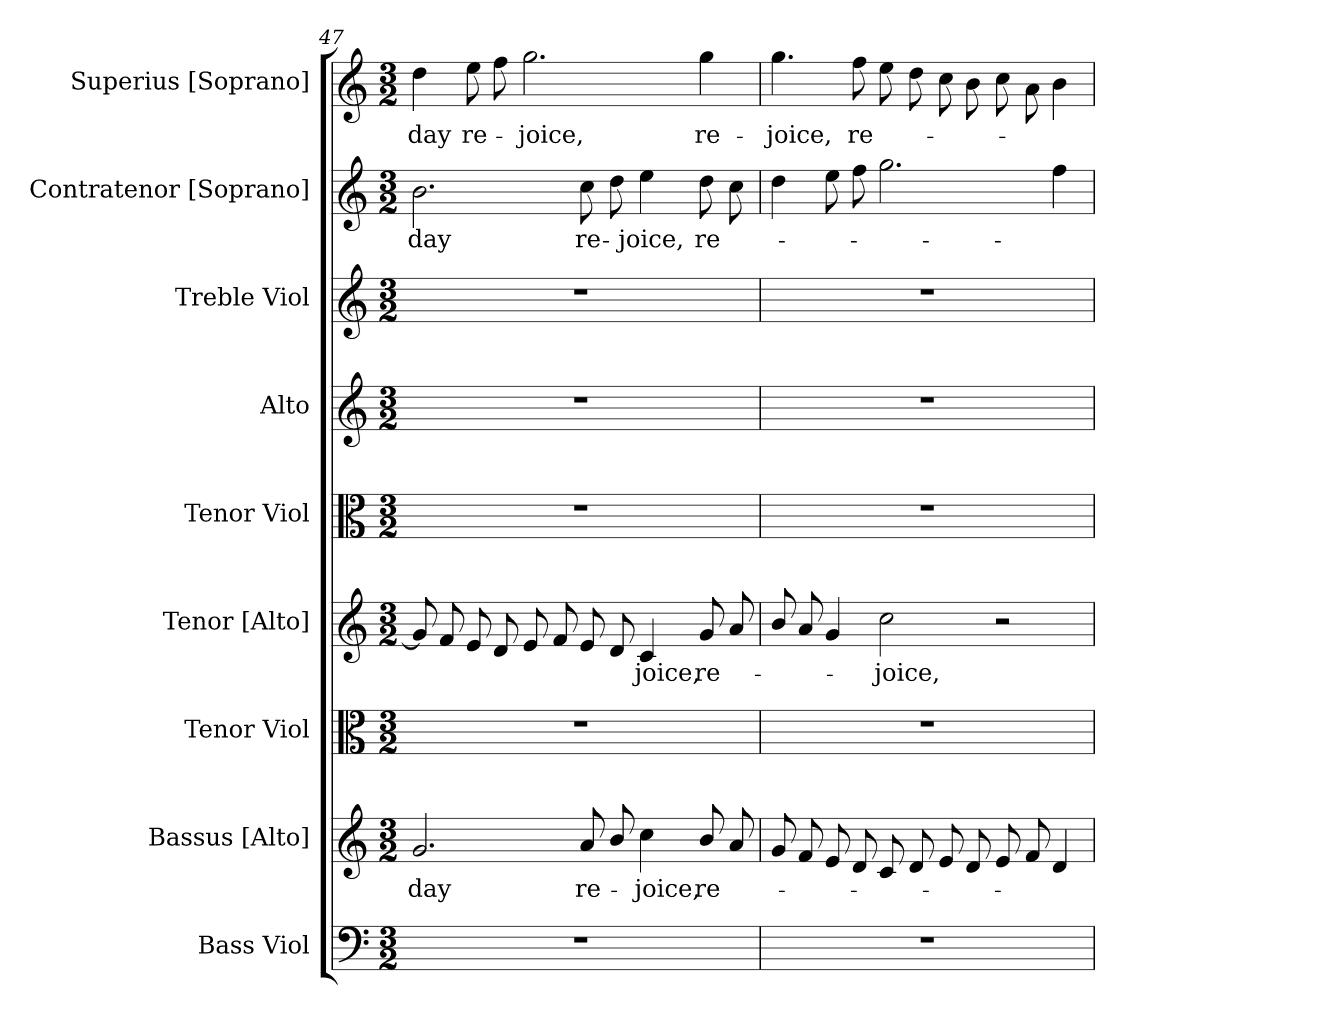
**kern	**kern	**text	**kern	**kern	**text	**kern	**kern	**kern	**kern	**text	**kern	**text
*part9	*part8	*part8	*part7	*part6	*part6	*part5	*part4	*part3	*part2	*part2	*part1	*part1
*staff9	*staff8	*staff8	*staff7	*staff6	*staff6	*staff5	*staff4	*staff3	*staff2	*staff2	*staff1	*staff1
*I"Bass Viol	*I"Bassus [Alto]	*	*I"Tenor Viol	*I"Tenor [Alto]	*	*I"Tenor Viol	*I"Alto	*I"Treble Viol	*I"Contratenor [Soprano]	*	*I"Superius [Soprano]	*
*I'B.V.	*I'Alto	*	*I'T.V.	*I'Alto	*	*I'T.V.	*I'A.	*I'Tr. V.	*I'Soprano	*	*I'Soprano	*
*clefF4	*clefG2	*	*clefC3	*clefG2	*	*clefC3	*clefG2	*clefG2	*clefG2	*	*clefG2	*
*k[]	*k[]	*	*k[]	*k[]	*	*k[]	*k[]	*k[]	*k[]	*	*k[]	*
*C:	*C:	*	*C:	*C:	*	*C:	*C:	*C:	*C:	*	*C:	*
*M3/2	*M3/2	*	*M3/2	*M3/2	*	*M3/2	*M3/2	*M3/2	*M3/2	*	*M3/2	*
=47	=47	=47	=47	=47	=47	=47	=47	=47	=47	=47	=47	=47
!LO:N:vis=1	!	!	!	!	!	!	!	!	!	!	!	!
!	!	!LO:LY:b:color=#000000	!LO:N:vis=1	!	!	!LO:N:vis=1	!LO:N:vis=1	!LO:N:vis=1	!	!	!	!
!	!	!	!	!	!	!	!	!	!	!LO:LY:b:color=#000000	!	!
!	!	!	!	!	!	!	!	!	!	!	!	!LO:LY:b:color=#000000
1.r	2.gi/	day	1.r	8gi/]	.	1.r	1.r	1.r	2.bi\	day	4ddi\	day
.	.	.	.	8fi/	.	.	.	.	.	.	.	.
!	!	!	!	!	!	!	!	!	!	!	!	!LO:LY:b:color=#000000
.	.	.	.	8ei/	.	.	.	.	.	.	8eei\	re-
.	.	.	.	8di/	.	.	.	.	.	.	8ffi\	.
!	!	!	!	!	!	!	!	!	!	!	!	!LO:LY:b:color=#000000
.	.	.	.	8ei/	.	.	.	.	.	.	2.ggi\	-joice,
.	.	.	.	8fi/	.	.	.	.	.	.	.	.
!	!	!LO:LY:b:color=#000000	!	!	!	!	!	!	!	!	!	!
!	!	!	!	!	!	!	!	!	!	!LO:LY:b:color=#000000	!	!
.	8ai/	re-	.	8ei/	.	.	.	.	8cci\	re-	.	.
.	8bi/	.	.	8di/	.	.	.	.	8ddi\	.	.	.
!	!	!LO:LY:b:color=#000000	!	!	!	!	!	!	!	!	!	!
!	!	!	!	!	!LO:LY:b:color=#000000	!	!	!	!	!	!	!
!	!	!	!	!	!	!	!	!	!	!LO:LY:b:color=#000000	!	!
.	4cci\	-joice,	.	4ci/	-joice,	.	.	.	4eei\	-joice,	.	.
!	!	!LO:LY:b:color=#000000	!	!	!	!	!	!	!	!	!	!
!	!	!	!	!	!LO:LY:b:color=#000000	!	!	!	!	!	!	!
!	!	!	!	!	!	!	!	!	!	!LO:LY:b:color=#000000	!	!
!	!	!	!	!	!	!	!	!	!	!	!	!LO:LY:b:color=#000000
.	8bi/	re-	.	8gi/	re-	.	.	.	8ddi\	re-	4ggi\	re-
.	8ai/	.	.	8ai/	.	.	.	.	8cci\	.	.	.
=48	=48	=48	=48	=48	=48	=48	=48	=48	=48	=48	=48	=48
!LO:N:vis=1	!	!	!LO:N:vis=1	!	!	!LO:N:vis=1	!LO:N:vis=1	!LO:N:vis=1	!	!	!	!
!	!	!	!	!	!	!	!	!	!	!	!	!LO:LY:b:color=#000000
1.r	8gi/	.	1.r	8bi/	.	1.r	1.r	1.r	4ddi\	.	4.ggi\	-joice,
.	8fi/	.	.	8ai/	.	.	.	.	.	.	.	.
.	8ei/	.	.	4gi/	.	.	.	.	8eei\	.	.	.
!	!	!	!	!	!	!	!	!	!	!	!	!LO:LY:b:color=#000000
.	8di/	.	.	.	.	.	.	.	8ffi\	.	8ffi\	re-
!	!	!	!	!	!LO:LY:b:color=#000000	!	!	!	!	!	!	!
.	8ci/	.	.	2cci\	-joice,	.	.	.	2.ggi\	.	8eei\	.
.	8di/	.	.	.	.	.	.	.	.	.	8ddi\	.
.	8ei/	.	.	.	.	.	.	.	.	.	8cci\	.
.	8di/	.	.	.	.	.	.	.	.	.	8bi\	.
.	8ei/	.	.	2r	.	.	.	.	.	.	8cci\	.
.	8fi/	.	.	.	.	.	.	.	.	.	8ai\	.
.	4di/	.	.	.	.	.	.	.	4ffi\	.	4bi\	.
=	=	=	=	=	=	=	=	=	=	=	=	=
*-	*-	*-	*-	*-	*-	*-	*-	*-	*-	*-	*-	*-
